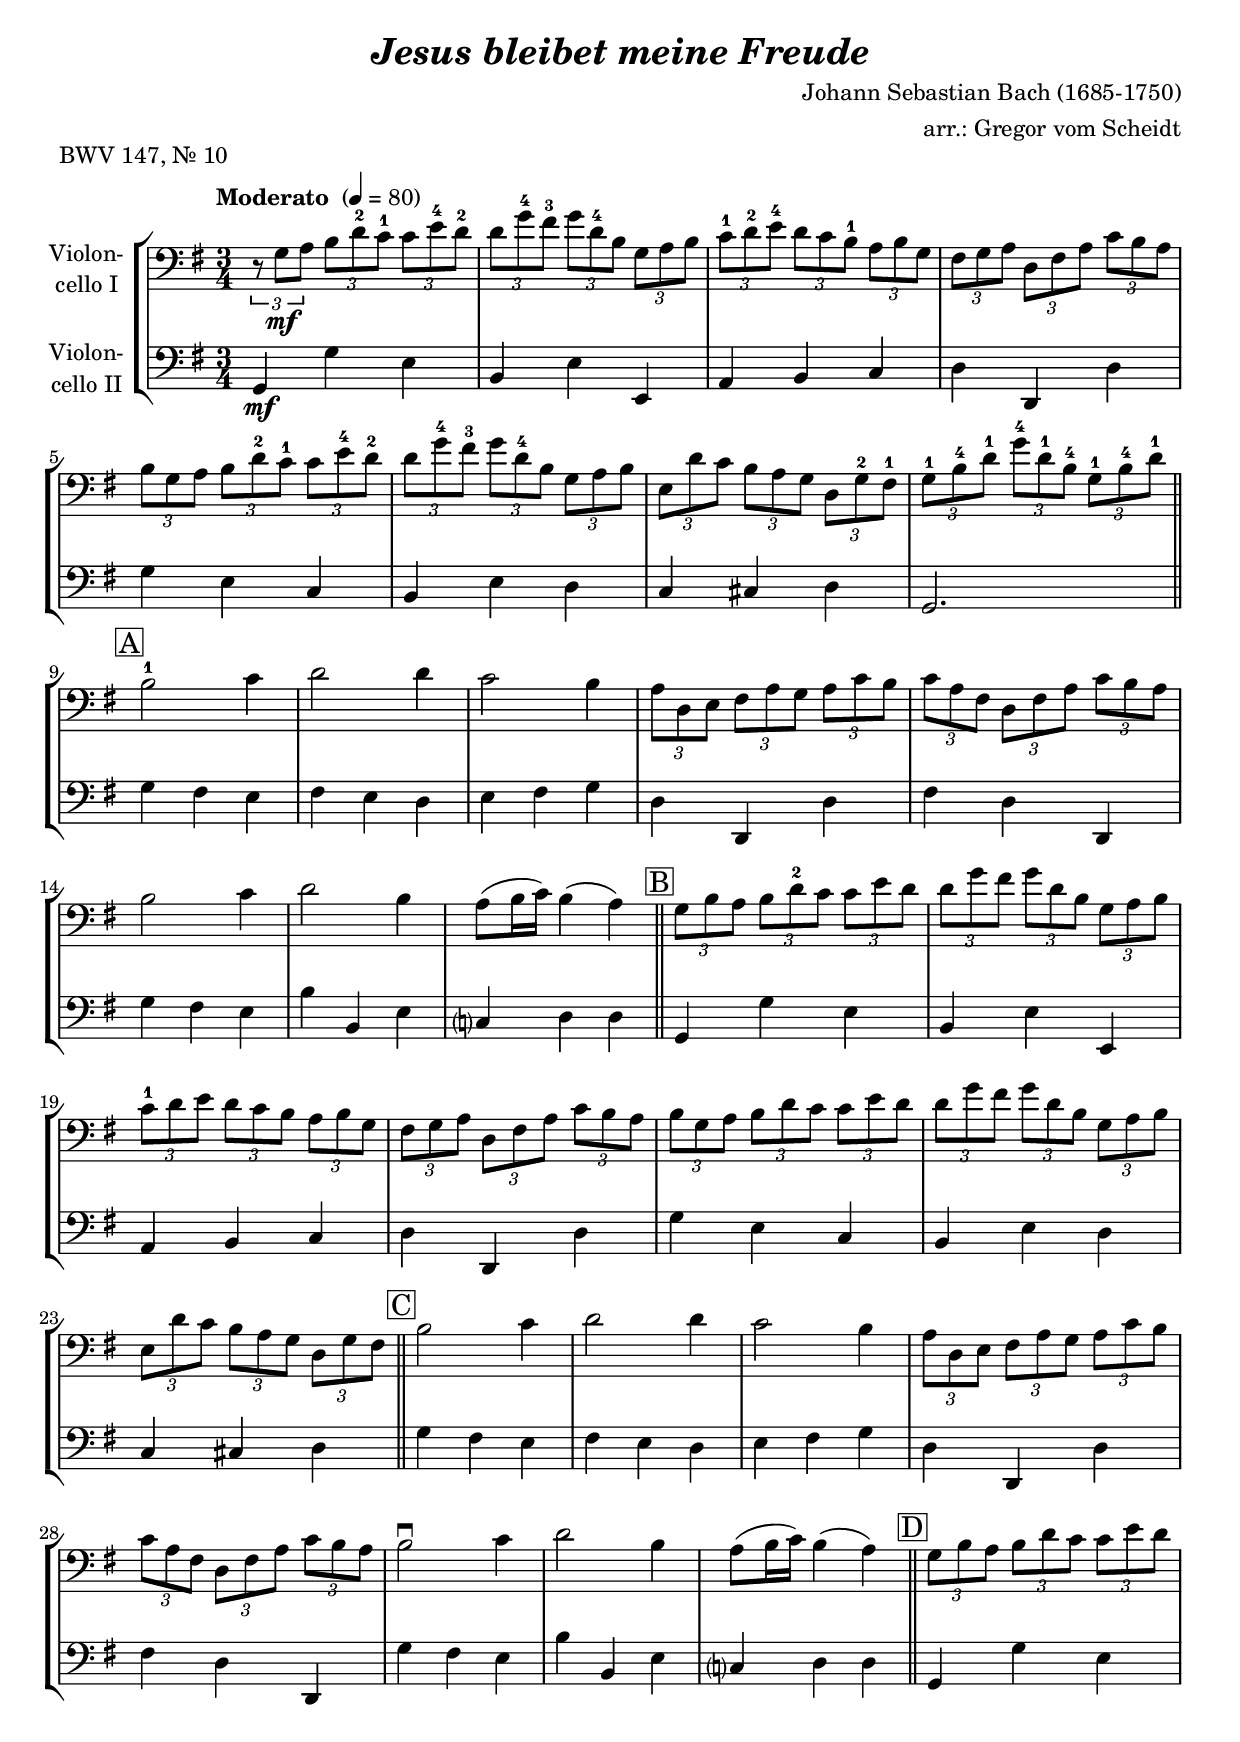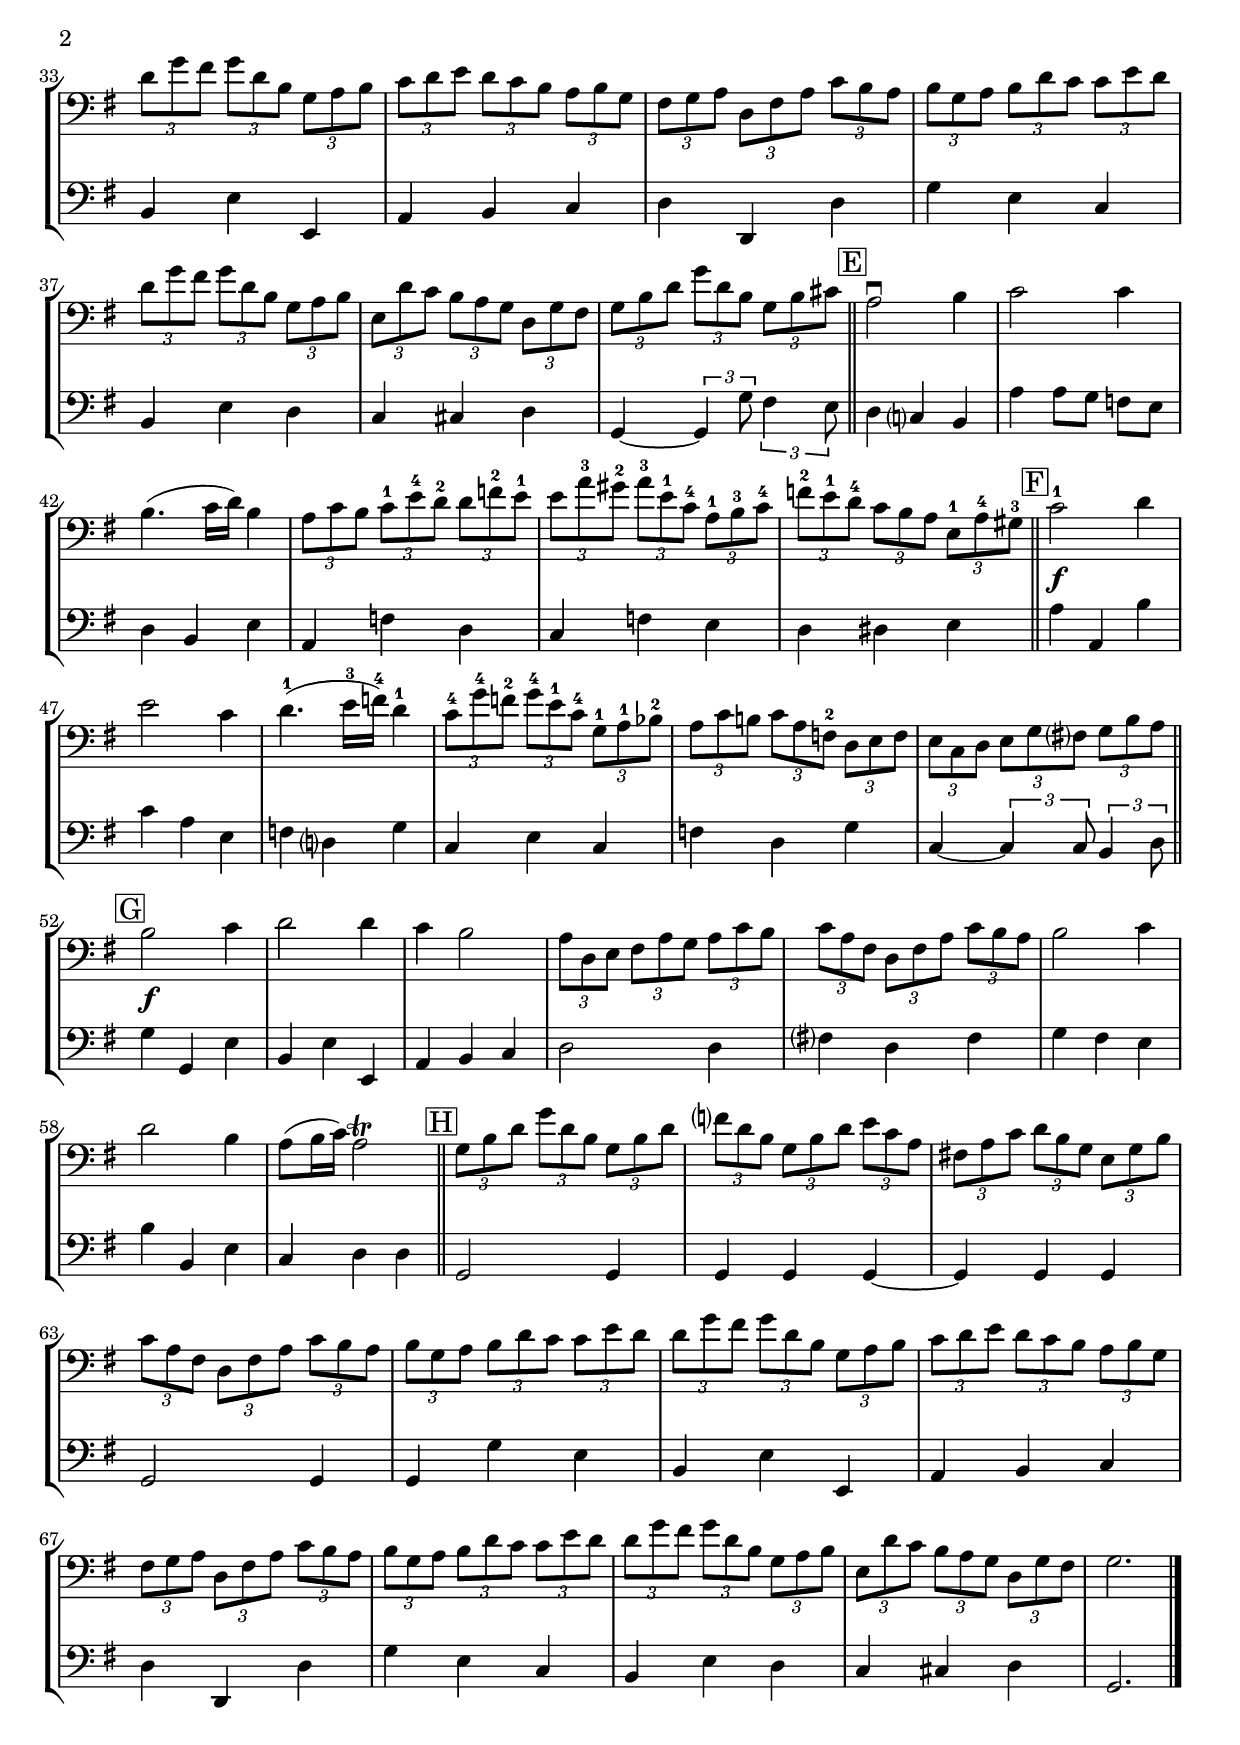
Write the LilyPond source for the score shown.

\version "2.18.2"
\include "deutsch.ly"
  
#(set-global-staff-size 20)

\header {
  title     = \markup \bold \italic "Jesus bleibet meine Freude"
  composer  = "Johann Sebastian Bach (1685-1750)"
  arranger  = "arr.: Gregor vom Scheidt"
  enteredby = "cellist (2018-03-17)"
  piece     = "BWV 147, Nr. 10"
}

voiceconsts = {
  \key g \major
  \time 3/4
  \clef "bass"
%  \numericTimeSignature
  \compressFullBarRests
  % Set default beaming for all staves
% \set Timing.beamExceptions = #'()
% \set Timing.baseMoment     = #(ly:make-moment 1 4)
% \set Timing.beatStructure  = #'(1 1 1)
  \tempo "Moderato " 4=80
}

micl = "clarinet"
mifl = "flute"
miob = "oboe"
mifh = "french horn"
misx = "tenor sax"
mist = "string ensemble 1"
miba = "cello"

boxa = { \bar "||" \mark \markup \box "A" }
boxb = { \bar "||" \mark \markup \box "B" }
boxc = { \bar "||" \mark \markup \box "C" }
boxd = { \bar "||" \mark \markup \box "D" }
boxe = { \bar "||" \mark \markup \box "E" }
boxf = { \bar "||" \mark \markup \box "F" }
boxg = { \bar "||" \mark \markup \box "G" }
boxh = { \bar "||" \mark \markup \box "H" }

va = \relative c' {
  \voiceconsts

  \tuplet 3/2 4 {
    r8 g\mf a h d-2 c-1 c e-4 d-2
    d g-4 fis-3 g d-4 h g a h
    c-1 d-2 e-4 d c h-1 a h g
    fis g a d, fis a c h a

    h g a h d-2 c-1 c e-4 d-2
    d g-4 fis-3 g d-4 h g a h
    e, d' c h a g d g-2 fis-1
    g-1 h-4 d-1 g-4 d-1 h-4 g-1 h-4 d-1    
  } \boxa
  h2-1 c4
  d2 d4
  c2 h4

  \tuplet 3/2 4 {
    a8 d, e fis a g a c h
    c a fis d fis a c h a
  }
  h2 c4
  d2 h4
  a8( h16 c) h4( a) \boxb

  \tuplet 3/2 4 {
    g8 h a h d-2 c c e d
    d g fis g d h g a h
    c-1 d e d c h a h g
    fis g a d, fis a c h a

    h g a h d c c e d
    d g fis g d h g a h
    e, d' c h a g d g fis
  } \boxc
  h2 c4
  d2 d4
  c2 h4

  \tuplet 3/2 4 {
    a8 d, e fis a g a c h
    c a fis d fis a c h a
  }
  h2\downbow c4
  d2 h4
  a8( h16 c) h4( a) \boxd
  \tuplet 3/2 4 {
    g8 h a h d c c e d

    d g fis g d h g a h
    c d e d c h a h g
    fis g a d, fis a c h a
    h g a h d c c e d

    d g fis g d h g a h
    e, d' c h a g d g fis
    g h d g d h g h cis
  } \boxe
  a2\downbow h4
  c2 c4
  h4.( c16 d) h4

  \tuplet 3/2 4 {
    a8 c h c-1 e-4 d-2 d f-2 e-1
    e a-3 gis-2 a-3 e-1 c-4 a-1 h-3 c-4
    f-2 e-1 d-4 c h a e-1 a-4 gis-3
  } \boxf
  c2-1\f d4
  e2 c4

  d4.(-1 e16-3 f)-4 d4-1
  \tuplet 3/2 4 {
    c8-4 g'-4 f-2 g-4 e-1 c-4 g-1 a-1 b-2
    a c h! c a f-2 d e f
    e c d e g fis? g h a
  } \boxg
  h2\f c4
  d2 d4

  c h2
  \tuplet 3/2 4 {
    a8 d, e fis a g a c h
    c a fis d fis a c h a
  }
  h2 c4
  d2 h4
  a8( h16 c) a2\trill \boxh
  \tuplet 3/2 4 {
    g8 h d g d h g h d

    f? d h g h d e c a
    fis! a c d h g e g h
    c a fis d fis a c h a
    h g a h d c c e d

    d g fis g d h g a h
    c d e d c h a h g
    fis g a d, fis a c h a
    h g a h d c c e d

    d g fis g d h g a h
    e, d' c h a g d g fis
  }
  g2. \bar "|."
}

vb = \relative c {
  \voiceconsts

  g4\mf g' e
  h e e,
  a h c
  d d, d'
  g e c
  h e d
  c cis d
  g,2. \boxa
  g'4 fis e
  fis e d
  e fis g
  d d, d'
  fis d d,
  g' fis e
  h' h, e
  c? d d \boxb
  g, g' e
  h e e,
  a h c
  d d, d'
  g e c

  h e d
  c cis d \boxc
  g fis e
  fis e d
  e fis g
  d d, d'
  fis d d,
  g' fis e
  h' h, e
  c? d d \boxd

  g, g' e
  h e e,
  a h c
  d d, d'
  g e c
  h e d
  c cis d
  g,~ \tuplet 3/2 4 { g g'8 fis4 e8 } \boxe
  d4 c? h

  a' a8 g f[ e]
  d4 h e
  a, f' d
  c f e
  d dis e \boxf
  a a, h'
  c a e
  f d? g
  c, e c
  f d g

  c,~ \tuplet 3/2 4 { c c8 h4 d8 } \boxg
  g4 g, e'
  h e e,
  a h c
  d2 d4
  fis? d fis
  g fis e
  h' h, e
  c d d \boxh
  g,2 g4
  g g g~

  g g g
  g2 g4
  g g' e
  h e e,
  a h c
  d d, d'
  g e c
  h e d
  c cis d
  g,2. \bar "|."
}


music = \new StaffGroup <<
      \new Staff {
	\set Staff.midiInstrument = \miba
	\set Staff.instrumentName = \markup \center-column { "Violon-" "cello I" }
	\transpose g g { \va }
      }

      \new Staff {
	\set Staff.midiInstrument = \miba
	\set Staff.instrumentName = \markup \center-column { "Violon-" "cello II" }
	\transpose g g { \vb }
      }
>>

\book {
  \score {
    \music
    \layout {}
  }

  \score {
    \unfoldRepeats \music

    \midi {
      \context {
        \Score
      }
    }
  }
}
